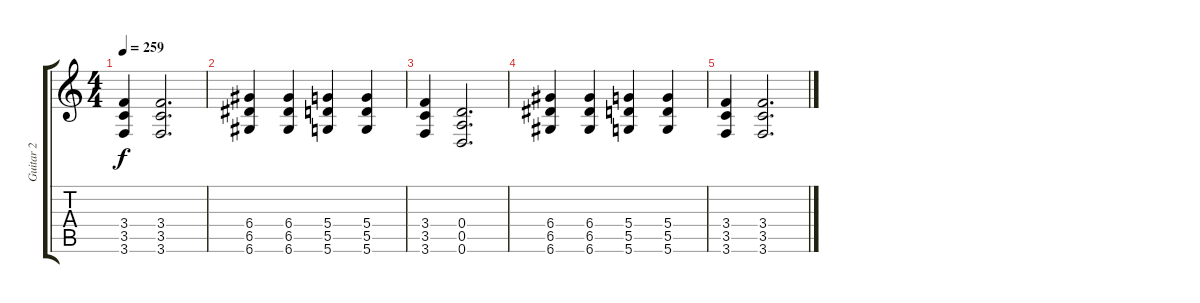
\track ("Guitar 2" "Guitar 2") {instrument distortionguitar}
\staff {score tabs}
\tuning (E4 B3 G3 D3 A2 D2) {hide}
\ts (4 4)
\tempo 259
\clef g2
\ks c
(3.4 3.5 3.6).4{dy f} (3.4 3.5 3.6).2{d} |
(6.4 6.5 6.6).4 (6.4 6.5 6.6).4 (5.4 5.5 5.6).4 (5.4 5.5 5.6).4 |
(3.4 3.5 3.6).4 (0.4 0.5 0.6).2{d} |
(6.4 6.5 6.6).4 (6.4 6.5 6.6).4 (5.4 5.5 5.6).4 (5.4 5.5 5.6).4 |
(3.4 3.5 3.6).4 (3.4 3.5 3.6).2{d}
